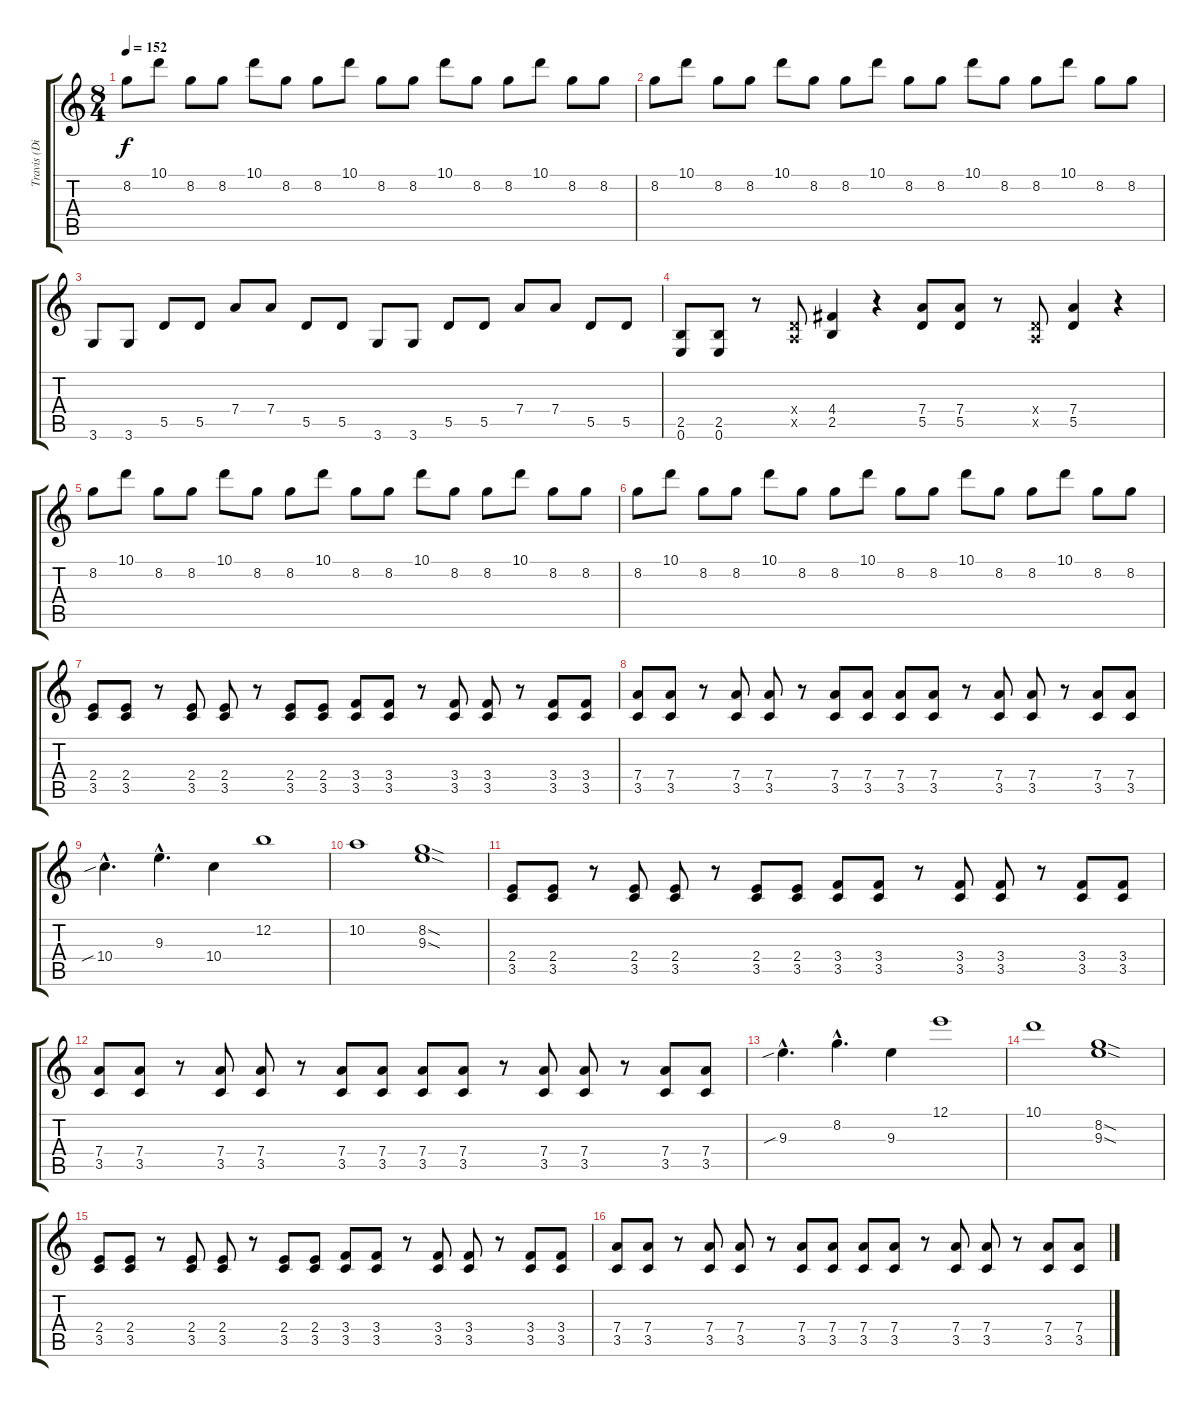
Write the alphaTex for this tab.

\track ("Travis (Distorted)" "Travis (Di") {instrument overdrivenguitar}
\staff {score tabs}
\tuning (E4 B3 G3 D3 A2 E2) {hide}
\ts (8 4)
\tempo 152
\clef g2
\ks c
8.2.8{dy f} 10.1.8 8.2.8 8.2.8 10.1.8 8.2.8 8.2.8 10.1.8 8.2.8 8.2.8 10.1.8 8.2.8 8.2.8 10.1.8 8.2.8 8.2.8 |
8.2.8 10.1.8 8.2.8 8.2.8 10.1.8 8.2.8 8.2.8 10.1.8 8.2.8 8.2.8 10.1.8 8.2.8 8.2.8 10.1.8 8.2.8 8.2.8 |
3.6.8 3.6.8 5.5.8 5.5.8 7.4.8 7.4.8 5.5.8 5.5.8 3.6.8 3.6.8 5.5.8 5.5.8 7.4.8 7.4.8 5.5.8 5.5.8 |
(2.5 0.6).8 (2.5 0.6).8 r.8 (0.4{x} 0.5{x}).8 (4.4 2.5).4 r.4 (7.4 5.5).8 (7.4 5.5).8 r.8 (0.4{x} 0.5{x}).8 (7.4 5.5).4 r.4 |
8.2.8 10.1.8 8.2.8 8.2.8 10.1.8 8.2.8 8.2.8 10.1.8 8.2.8 8.2.8 10.1.8 8.2.8 8.2.8 10.1.8 8.2.8 8.2.8 |
8.2.8 10.1.8 8.2.8 8.2.8 10.1.8 8.2.8 8.2.8 10.1.8 8.2.8 8.2.8 10.1.8 8.2.8 8.2.8 10.1.8 8.2.8 8.2.8 |
(2.4 3.5).8 (2.4 3.5).8 r.8 (2.4 3.5).8 (2.4 3.5).8 r.8 (2.4 3.5).8 (2.4 3.5).8 (3.4 3.5).8 (3.4 3.5).8 r.8 (3.4 3.5).8 (3.4 3.5).8 r.8 (3.4 3.5).8 (3.4 3.5).8 |
(7.4 3.5).8 (7.4 3.5).8 r.8 (7.4 3.5).8 (7.4 3.5).8 r.8 (7.4 3.5).8 (7.4 3.5).8 (7.4 3.5).8 (7.4 3.5).8 r.8 (7.4 3.5).8 (7.4 3.5).8 r.8 (7.4 3.5).8 (7.4 3.5).8 |
10.4{sib hac}.4{d} 9.3{hac}.4{d} 10.4.4 12.2.1 |
10.2.1 (8.2{sod} 9.3{sod}).1 |
(2.4 3.5).8 (2.4 3.5).8 r.8 (2.4 3.5).8 (2.4 3.5).8 r.8 (2.4 3.5).8 (2.4 3.5).8 (3.4 3.5).8 (3.4 3.5).8 r.8 (3.4 3.5).8 (3.4 3.5).8 r.8 (3.4 3.5).8 (3.4 3.5).8 |
(7.4 3.5).8 (7.4 3.5).8 r.8 (7.4 3.5).8 (7.4 3.5).8 r.8 (7.4 3.5).8 (7.4 3.5).8 (7.4 3.5).8 (7.4 3.5).8 r.8 (7.4 3.5).8 (7.4 3.5).8 r.8 (7.4 3.5).8 (7.4 3.5).8 |
9.3{sib hac}.4{d} 8.2{hac}.4{d} 9.3.4 12.1.1 |
10.1.1 (8.2{sod} 9.3{sod}).1 |
(2.4 3.5).8 (2.4 3.5).8 r.8 (2.4 3.5).8 (2.4 3.5).8 r.8 (2.4 3.5).8 (2.4 3.5).8 (3.4 3.5).8 (3.4 3.5).8 r.8 (3.4 3.5).8 (3.4 3.5).8 r.8 (3.4 3.5).8 (3.4 3.5).8 |
(7.4 3.5).8 (7.4 3.5).8 r.8 (7.4 3.5).8 (7.4 3.5).8 r.8 (7.4 3.5).8 (7.4 3.5).8 (7.4 3.5).8 (7.4 3.5).8 r.8 (7.4 3.5).8 (7.4 3.5).8 r.8 (7.4 3.5).8 (7.4 3.5).8
